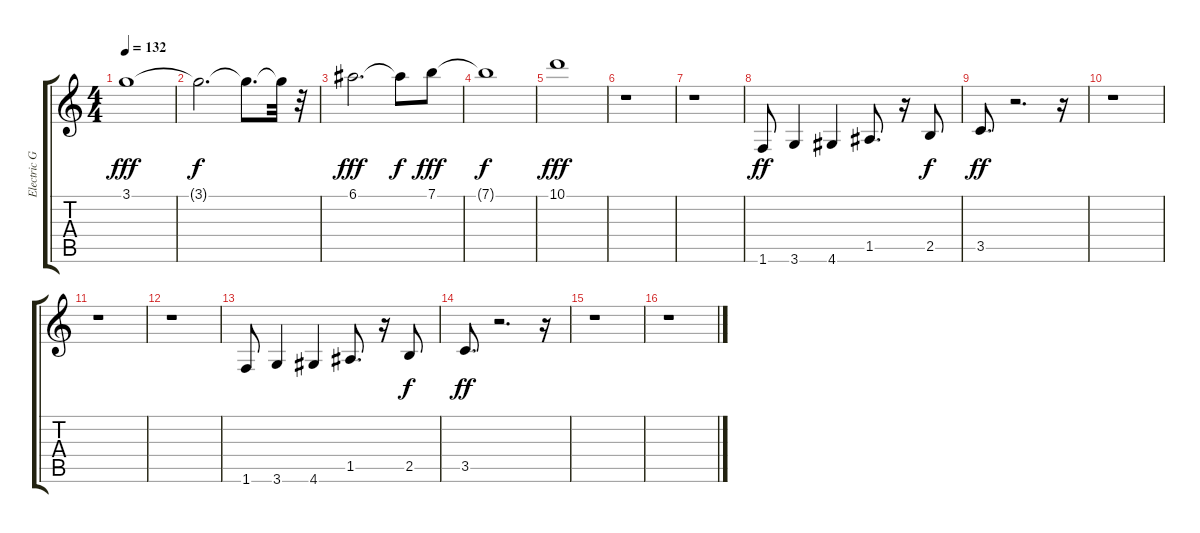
\track ("Electric Guitar" "Electric G") {instrument overdrivenguitar}
\staff {score tabs}
\tuning (E4 B3 G3 D3 A2 E2) {hide}
\ts (4 4)
\tempo 132
\clef g2
\ks c
3.1.1{dy fff} |
3.1{t}.2{d dy f} 3.1{t}.8{d} 3.1{t}.32 r.32 |
6.1.2{d dy fff} 6.1{t}.8{dy f} 7.1.8{dy fff} |
7.1{t}.1{dy f} |
10.1.1{dy fff} |
r.1 |
r.1 |
1.6.8{dy ff} 3.6.4 4.6.4 1.5.8{d} r.16 2.5.8{dy f} |
3.5.8{d dy ff} r.2{d} r.16 |
r.1 |
r.1 |
r.1 |
1.6.8 3.6.4 4.6.4 1.5.8{d} r.16 2.5.8{dy f} |
3.5.8{d dy ff} r.2{d} r.16 |
r.1 |
r.1
